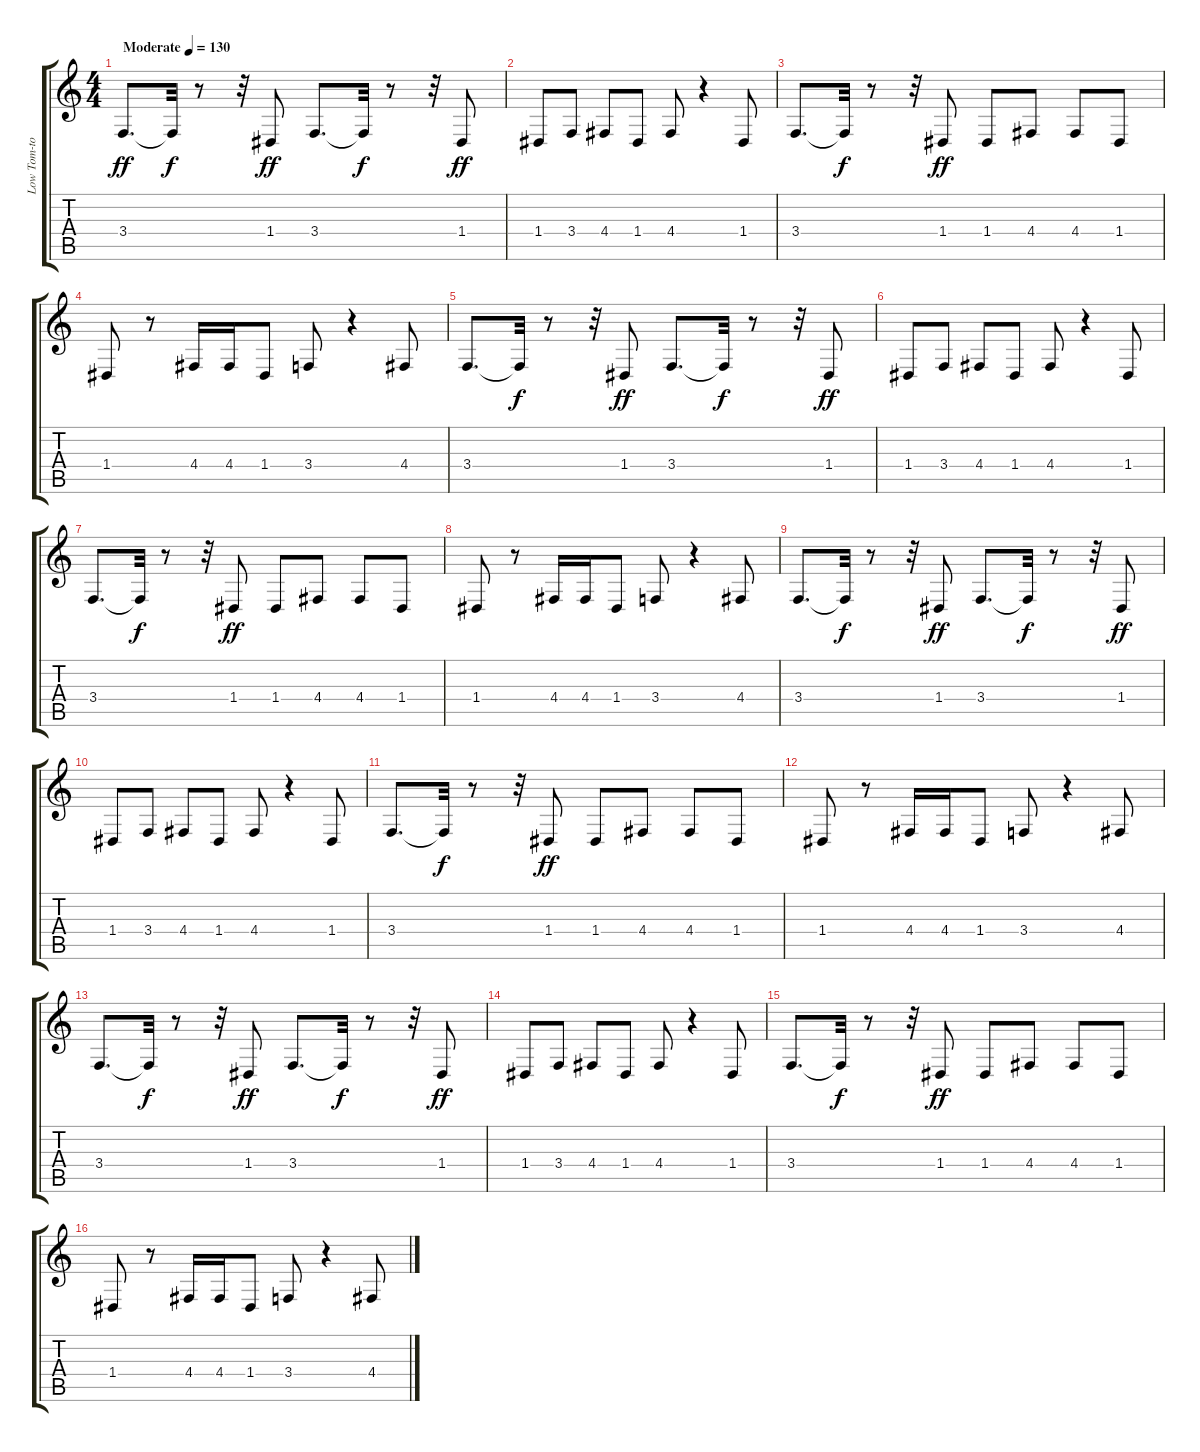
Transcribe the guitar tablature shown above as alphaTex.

\track ("Low Tom-toms" "Low Tom-to") {instrument melodictom}
\staff {score tabs}
\tuning (E4 B3 G3 D3 A2 E2) {hide}
\ts (4 4)
\tempo (130 "Moderate")
\clef g2
\ks c
3.4.8{d dy ff instrument melodictom} 3.4{t}.32{dy f} r.8 r.32 1.4.8{dy ff} 3.4.8{d} 3.4{t}.32{dy f} r.8 r.32 1.4.8{dy ff} |
1.4.8 3.4.8 4.4.8 1.4.8 4.4.8 r.4 1.4.8 |
3.4.8{d} 3.4{t}.32{dy f} r.8 r.32 1.4.8{dy ff} 1.4.8 4.4.8 4.4.8 1.4.8 |
1.4.8 r.8 4.4.16 4.4.16 1.4.8 3.4.8 r.4 4.4.8 |
3.4.8{d} 3.4{t}.32{dy f} r.8 r.32 1.4.8{dy ff} 3.4.8{d} 3.4{t}.32{dy f} r.8 r.32 1.4.8{dy ff} |
1.4.8 3.4.8 4.4.8 1.4.8 4.4.8 r.4 1.4.8 |
3.4.8{d} 3.4{t}.32{dy f} r.8 r.32 1.4.8{dy ff} 1.4.8 4.4.8 4.4.8 1.4.8 |
1.4.8 r.8 4.4.16 4.4.16 1.4.8 3.4.8 r.4 4.4.8 |
3.4.8{d} 3.4{t}.32{dy f} r.8 r.32 1.4.8{dy ff} 3.4.8{d} 3.4{t}.32{dy f} r.8 r.32 1.4.8{dy ff} |
1.4.8 3.4.8 4.4.8 1.4.8 4.4.8 r.4 1.4.8 |
3.4.8{d} 3.4{t}.32{dy f} r.8 r.32 1.4.8{dy ff} 1.4.8 4.4.8 4.4.8 1.4.8 |
1.4.8 r.8 4.4.16 4.4.16 1.4.8 3.4.8 r.4 4.4.8 |
3.4.8{d} 3.4{t}.32{dy f} r.8 r.32 1.4.8{dy ff} 3.4.8{d} 3.4{t}.32{dy f} r.8 r.32 1.4.8{dy ff} |
1.4.8 3.4.8 4.4.8 1.4.8 4.4.8 r.4 1.4.8 |
3.4.8{d} 3.4{t}.32{dy f} r.8 r.32 1.4.8{dy ff} 1.4.8 4.4.8 4.4.8 1.4.8 |
1.4.8 r.8 4.4.16 4.4.16 1.4.8 3.4.8 r.4 4.4.8
